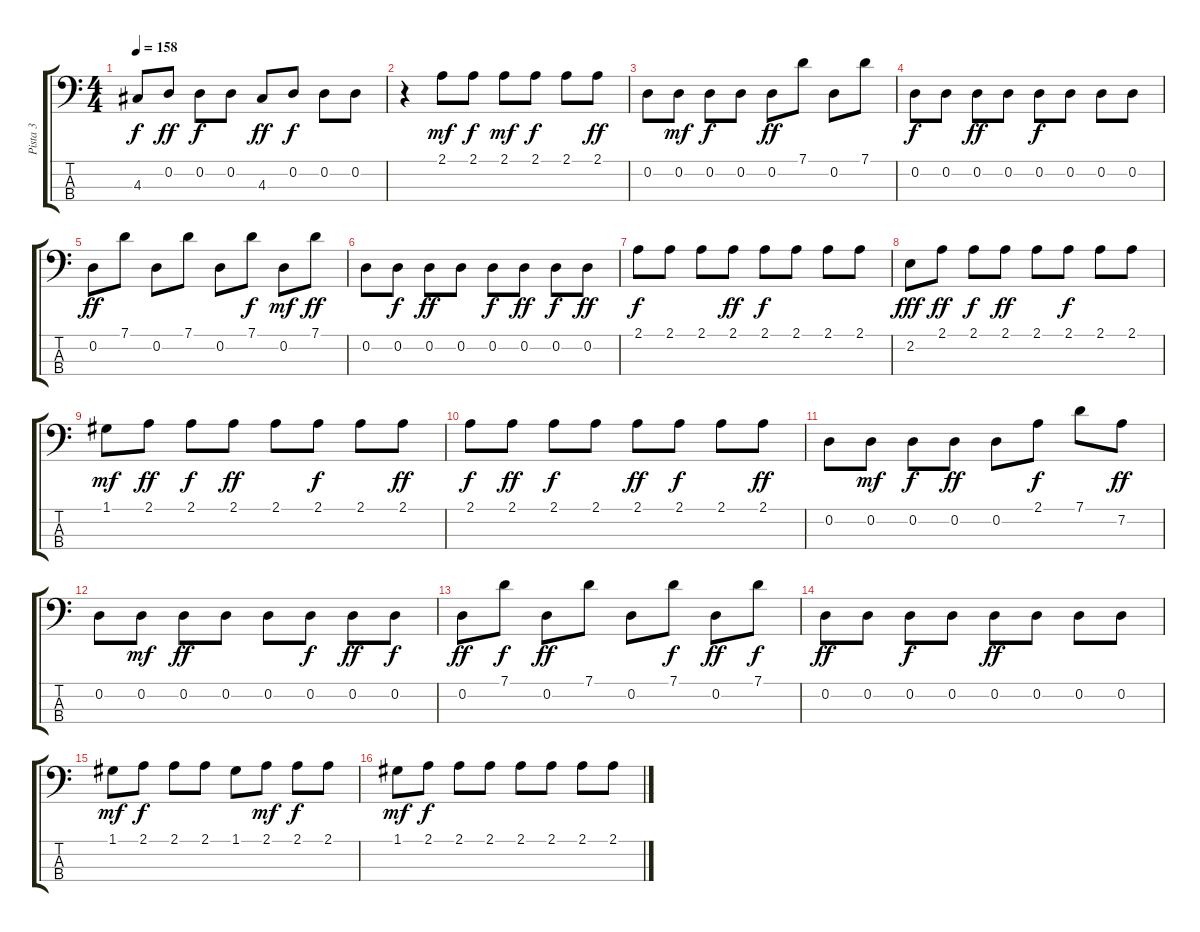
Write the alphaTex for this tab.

\track ("Pista 3" "Pista 3") {instrument electricbassfinger}
\staff {score tabs}
\tuning (G2 D2 A1 E1) {hide}
\ts (4 4)
\tempo 158
\clef f4
\ks c
4.3.8{dy f} 0.2.8{dy ff} 0.2.8{dy f} 0.2.8 4.3.8{dy ff} 0.2.8{dy f} 0.2.8 0.2.8 |
r.4 2.1.8{dy mf} 2.1.8{dy f} 2.1.8{dy mf} 2.1.8{dy f} 2.1.8 2.1.8{dy ff} |
0.2.8 0.2.8{dy mf} 0.2.8{dy f} 0.2.8 0.2.8{dy ff} 7.1.8 0.2.8 7.1.8 |
0.2.8{dy f} 0.2.8 0.2.8{dy ff} 0.2.8 0.2.8{dy f} 0.2.8 0.2.8 0.2.8 |
0.2.8{dy ff} 7.1.8 0.2.8 7.1.8 0.2.8 7.1.8{dy f} 0.2.8{dy mf} 7.1.8{dy ff} |
0.2.8 0.2.8{dy f} 0.2.8{dy ff} 0.2.8 0.2.8{dy f} 0.2.8{dy ff} 0.2.8{dy f} 0.2.8{dy ff} |
2.1.8{dy f} 2.1.8 2.1.8 2.1.8{dy ff} 2.1.8{dy f} 2.1.8 2.1.8 2.1.8 |
2.2.8{dy fff} 2.1.8{dy ff} 2.1.8{dy f} 2.1.8{dy ff} 2.1.8 2.1.8{dy f} 2.1.8 2.1.8 |
1.1.8{dy mf} 2.1.8{dy ff} 2.1.8{dy f} 2.1.8{dy ff} 2.1.8 2.1.8{dy f} 2.1.8 2.1.8{dy ff} |
2.1.8{dy f} 2.1.8{dy ff} 2.1.8{dy f} 2.1.8 2.1.8{dy ff} 2.1.8{dy f} 2.1.8 2.1.8{dy ff} |
0.2.8 0.2.8{dy mf} 0.2.8{dy f} 0.2.8{dy ff} 0.2.8 2.1.8{dy f} 7.1.8 7.2.8{dy ff} |
0.2.8 0.2.8{dy mf} 0.2.8{dy ff} 0.2.8 0.2.8 0.2.8{dy f} 0.2.8{dy ff} 0.2.8{dy f} |
0.2.8{dy ff} 7.1.8{dy f} 0.2.8{dy ff} 7.1.8 0.2.8 7.1.8{dy f} 0.2.8{dy ff} 7.1.8{dy f} |
0.2.8{dy ff} 0.2.8 0.2.8{dy f} 0.2.8 0.2.8{dy ff} 0.2.8 0.2.8 0.2.8 |
1.1.8{dy mf} 2.1.8{dy f} 2.1.8 2.1.8 1.1.8 2.1.8{dy mf} 2.1.8{dy f} 2.1.8 |
1.1.8{dy mf} 2.1.8{dy f} 2.1.8 2.1.8 2.1.8 2.1.8 2.1.8 2.1.8
